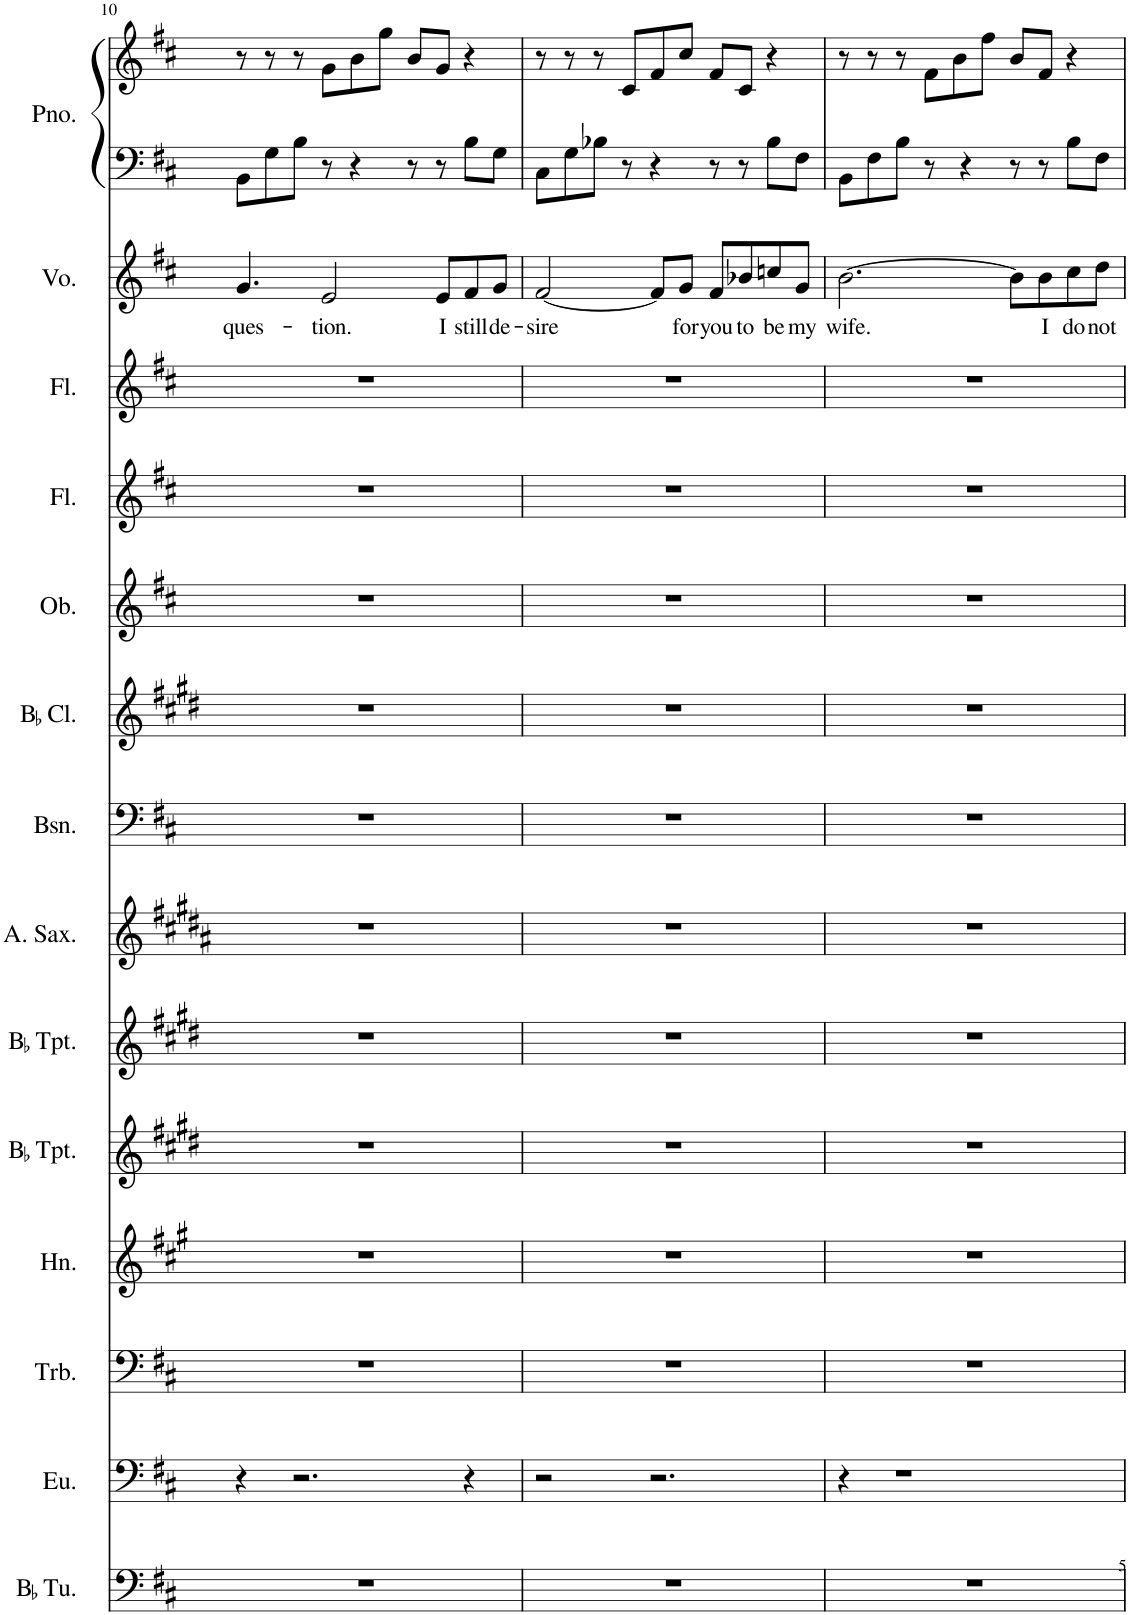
**kern	**kern	**kern	**kern	**kern	**kern	**kern	**kern	**kern	**kern	**kern	**kern	**kern	**text	**kern	**kern
*part14	*part13	*part12	*part11	*part10	*part9	*part8	*part7	*part6	*part5	*part4	*part3	*part2	*part2	*part1	*part1
*staff15	*staff14	*staff13	*staff12	*staff11	*staff10	*staff9	*staff8	*staff7	*staff6	*staff5	*staff4	*staff3	*staff3	*staff2	*staff1
*I"BaccidentalFlat Tuba	*I"Euphonium	*I"Trombone	*I"Horn	*I"BaccidentalFlat Trumpet	*I"BaccidentalFlat Trumpet	*I"Alto Saxophone	*I"Bassoon	*I"BaccidentalFlat Clarinet	*I"Oboe	*I"Flute	*I"Flute	*I"Voice	*	*I"Piano	*
*I'BaccidentalFlat Tu.	*I'Eu.	*I'Trb.	*I'Hn.	*I'BaccidentalFlat Tpt.	*I'BaccidentalFlat Tpt.	*I'A. Sax.	*I'Bsn.	*I'BaccidentalFlat Cl.	*I'Ob.	*I'Fl.	*I'Fl.	*I'Vo.	*	*I'Pno.	*
!!LO:PB:g=z
*clefF4	*clefF4	*clefF4	*clefG2	*clefG2	*clefG2	*clefG2	*clefF4	*clefG2	*clefG2	*clefG2	*clefG2	*clefG2	*	*clefF4	*clefG2
*	*	*	*Trd4c7	*Trd1c2	*Trd1c2	*Trd5c9	*	*Trd1c2	*	*	*	*	*	*	*
*k[f#c#]	*k[f#c#]	*k[f#c#]	*k[f#c#g#]	*k[f#c#g#d#]	*k[f#c#g#d#]	*k[f#c#g#d#a#]	*k[f#c#]	*k[f#c#g#d#]	*k[f#c#]	*k[f#c#]	*k[f#c#]	*k[f#c#]	*	*k[f#c#]	*k[f#c#]
*M5/4	*M5/4	*M5/4	*M5/4	*M5/4	*M5/4	*M5/4	*M5/4	*M5/4	*M5/4	*M5/4	*M5/4	*M5/4	*	*M5/4	*M5/4
=10	=10	=10	=10	=10	=10	=10	=10	=10	=10	=10	=10	=10	=10	=10	=10
!	!	!	!	!	!	!	!	!	!	!	!	!	!LO:LY:b	!	!
4%5r	4r	4%5r	4%5r	4%5r	4%5r	4%5r	4%5r	4%5r	4%5r	4%5r	4%5r	4.g/	ques-	8BB\L	8r
.	.	.	.	.	.	.	.	.	.	.	.	.	.	8G\	8r
.	2.r	.	.	.	.	.	.	.	.	.	.	.	.	8B\J	8r
!	!	!	!	!	!	!	!	!	!	!	!	!	!LO:LY:b	!	!
.	.	.	.	.	.	.	.	.	.	.	.	2e/	-tion.	8r	8g\L
.	.	.	.	.	.	.	.	.	.	.	.	.	.	4r	8b\
.	.	.	.	.	.	.	.	.	.	.	.	.	.	.	8gg\J
.	.	.	.	.	.	.	.	.	.	.	.	.	.	8r	8b/L
!	!	!	!	!	!	!	!	!	!	!	!	!	!LO:LY:b	!	!
.	.	.	.	.	.	.	.	.	.	.	.	8e/L	I	8r	8g/J
!	!	!	!	!	!	!	!	!	!	!	!	!	!LO:LY:b	!	!
.	4r	.	.	.	.	.	.	.	.	.	.	8f#/	still	8B\L	4r
!	!	!	!	!	!	!	!	!	!	!	!	!	!LO:LY:b	!	!
.	.	.	.	.	.	.	.	.	.	.	.	8g/J	de-	8G\J	.
=11	=11	=11	=11	=11	=11	=11	=11	=11	=11	=11	=11	=11	=11	=11	=11
!	!	!	!	!	!	!	!	!	!	!	!	!	!LO:LY:b	!	!
4%5r	2r	4%5r	4%5r	4%5r	4%5r	4%5r	4%5r	4%5r	4%5r	4%5r	4%5r	[2f#/	-sire	8C#\L	8r
.	.	.	.	.	.	.	.	.	.	.	.	.	.	8G\	8r
.	.	.	.	.	.	.	.	.	.	.	.	.	.	8B-X\J	8r
.	.	.	.	.	.	.	.	.	.	.	.	.	.	8r	8c#/L
.	2.r	.	.	.	.	.	.	.	.	.	.	8f#/L]	.	4r	8f#/
!	!	!	!	!	!	!	!	!	!	!	!	!	!LO:LY:b	!	!
.	.	.	.	.	.	.	.	.	.	.	.	8g/J	for	.	8cc#/J
!	!	!	!	!	!	!	!	!	!	!	!	!	!LO:LY:b	!	!
.	.	.	.	.	.	.	.	.	.	.	.	8f#/L	you	8r	8f#/L
!	!	!	!	!	!	!	!	!	!	!	!	!	!LO:LY:b	!	!
.	.	.	.	.	.	.	.	.	.	.	.	8b-X/	to	8r	8c#/J
!	!	!	!	!	!	!	!	!	!	!	!	!	!LO:LY:b	!	!
.	.	.	.	.	.	.	.	.	.	.	.	8ccn/	be	8B-\L	4r
!	!	!	!	!	!	!	!	!	!	!	!	!	!LO:LY:b	!	!
.	.	.	.	.	.	.	.	.	.	.	.	8g/J	my	8F#\J	.
=12	=12	=12	=12	=12	=12	=12	=12	=12	=12	=12	=12	=12	=12	=12	=12
!	!	!	!	!	!	!	!	!	!	!	!	!	!LO:LY:b	!	!
4%5r	4r	4%5r	4%5r	4%5r	4%5r	4%5r	4%5r	4%5r	4%5r	4%5r	4%5r	[2.b\	wife.	8BB\L	8r
.	.	.	.	.	.	.	.	.	.	.	.	.	.	8F#\	8r
.	1r	.	.	.	.	.	.	.	.	.	.	.	.	8B\J	8r
.	.	.	.	.	.	.	.	.	.	.	.	.	.	8r	8f#\L
.	.	.	.	.	.	.	.	.	.	.	.	.	.	4r	8b\
.	.	.	.	.	.	.	.	.	.	.	.	.	.	.	8ff#\J
.	.	.	.	.	.	.	.	.	.	.	.	8b\L]	.	8r	8b/L
!	!	!	!	!	!	!	!	!	!	!	!	!	!LO:LY:b	!	!
.	.	.	.	.	.	.	.	.	.	.	.	8b\	I	8r	8f#/J
!	!	!	!	!	!	!	!	!	!	!	!	!	!LO:LY:b	!	!
.	.	.	.	.	.	.	.	.	.	.	.	8cc#\	do	8B\L	4r
!	!	!	!	!	!	!	!	!	!	!	!	!	!LO:LY:b	!	!
.	.	.	.	.	.	.	.	.	.	.	.	8dd\J	not	8F#\J	.
=	=	=	=	=	=	=	=	=	=	=	=	=	=	=	=
*-	*-	*-	*-	*-	*-	*-	*-	*-	*-	*-	*-	*-	*-	*-	*-
